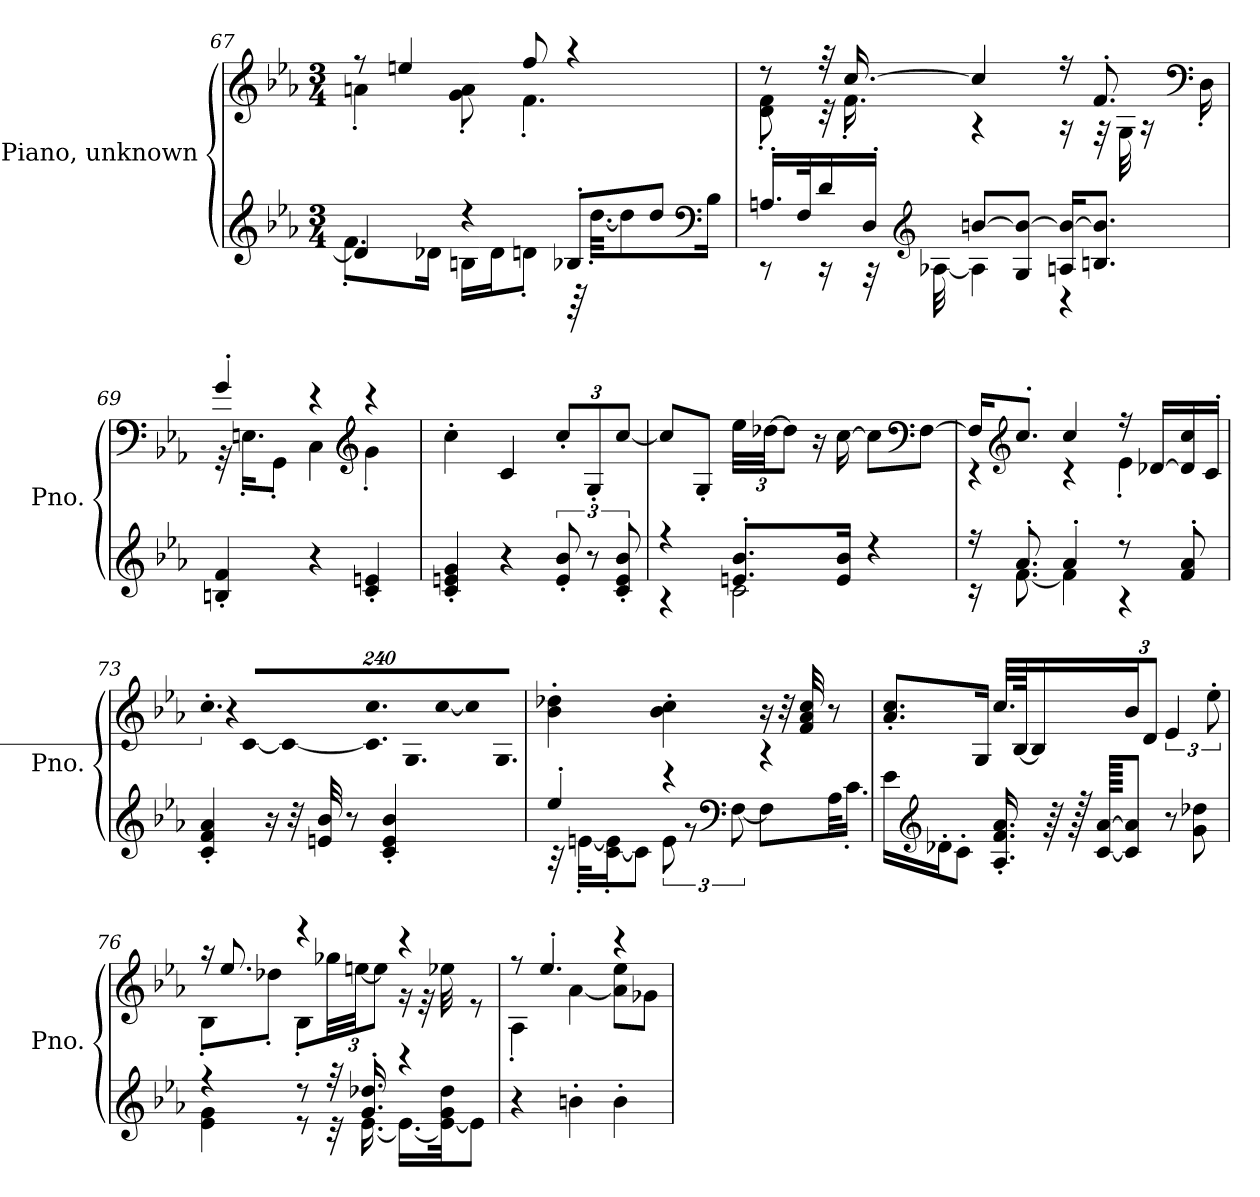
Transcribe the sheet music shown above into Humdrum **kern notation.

**kern	**kern
*part1	*part1
*staff2	*staff1
*I"Piano, unknown	*
*I'Pno.	*
*clefG2	*clefG2
*k[b-e-a-]	*k[b-e-a-]
*M3/4	*M3/4
=67	=67
*^	*^
4d/]	8.f'\L	8r	4an'\
.	.	4een/	.
.	16d-X\Jk	.	.
4r	16Bn\LL	.	8g\' 8a\'
.	16d-\J	.	.
.	8dn'\J	8ff/	4.f'\
8B-X'/L	64r	4r	.
.	[32.dd'\KKL	.	.
.	8dd\]	.	.
8dd/J	.	.	.
*clefF4	*	*	*
.	16B-\Jk	.	.
!!LO:LB:g=z	!!
=68	=68	=68	=68
16.An'/LL	8r	8r	8d\' 8f\'
32F/K	.	.	.
16d/	16r	32r	32r
.	.	[16.cc/	16.f'\
16D'/JJ	32r	.	.
*clefG2	*	*	*
.	[32A-X\	.	.
[8bn/L	4A-\]	4cc/]	4r
8G/ 8b/_J	.	.	.
16An/ 16b/_KL	4r	16r	16r
8.Bn/ 8.b/]J	.	8.f'/	32r
.	.	.	32G\
.	.	.	16r
*	*	*clefF4	*
.	.	.	16D'\
*v	*v	*	*
=69	=69	=69
4Bn/' 4f/'	4g'/	32r
.	.	16.En'\KL
.	.	8GG'\J
4r	4r	4C\
*	*clefG2	*
4c/' 4en/'	4r	4g'\
*	*v	*v
=70	=70
4c/' 4en/' 4g/'	4cc'\
4r	4c/
*	*Xbrackettup
12e/' 12b-/'	12cc'/L
12r	12G'/
12c/' 12e/' 12b-/'	[12cc/J
!!LO:LB:g=z
=71	=71
*^	*
4r	4r	8cc/L]
.	.	8G'/J
8.en/' 8.b-/'L	2c\	48ee-\LLL
.	.	[48dd-X\JJ
.	.	12dd-\J]
.	.	16r
16e/ 16b-/Jk	.	[16cc\
4r	.	8cc\L]
*	*	*clefF4
.	.	[8F\J
=72	=72	=72
*	*	*^
16r	16r	16F/KL]	4r
*	*	*clefG2	*
8.a-'/	[8.f\	8.cc'/J	.
4a-'/	4f\]	4cc/	4r
8r	4r	16r	4e-'\
.	.	[16d-X/LL	.
8f/' 8a-/'	.	16d-/] 16cc/	.
.	.	16c'/JJ	.
*v	*v	*	*
*	*v	*v
=73	=73
*	*brackettup
!	!LO:N:vis=16.
4c/' 4f/' 4a-/'	960%103cc'\
!	!LO:N:vis=32.
.	1920%103r
!	!LO:N:vis=8
.	[960%137c/L
16r	.
!	!LO:N:vis=64
.	960%17c/KKL_
32r	.
!	!LO:N:vis=16.
.	960%103c/] 960%103cc/
32en/ 32b-/	.
8r	.
!	!LO:N:vis=32.
.	1920%103G/JK
!	!LO:N:vis=8
.	[960%137cc/
4c/' 4e/' 4b-/'	.
!	!LO:N:vis=64
.	960%17cc/KKL]
!	!LO:N:vis=16.
.	960%103G/JJ
!!LO:LB:g=z
=74	=74
*^	*
4ee-'/	32r	4b-\' 4dd-X\'
.	[32en'\KLL	.
.	[16c\' 16e\]'J	.
.	8c\J]	.
4r	12e\	4b-\' 4cc\'
.	12r	.
*clefF4	*	*
.	[12F\	.
4r	8F\L]	16r
.	.	32r
.	.	32f/ 32a-/ 32cc/
.	32A-\KL	8r
.	16.c'\JJ	.
*v	*v	*
=75	=75
16e-\LL	8.a-/' 8.cc/'L
*clefG2	*
16d-X'\J	.
8c'\J	.
.	16G/Jk
16.A-/' 16.f/' 16.a-/'	32.cc/LLL
.	[64B-/JK
.	16B-/]
64r	.
128r	.
[128c/ [128a-/KKKKL	.
*	*Xbrackettup
8c/] 8a-/]J	24b-/J
.	12d/J
*	*brackettup
8r	6e-/
8g\ 8dd-X\	.
.	12ee-'\
!!LO:LB:g=z
=76	=76
*^	*^
4r	4e-\ 4g\	16r	8B-'\L
.	.	8.ee-/	.
.	.	.	8dd-X'\J
8r	8r	4r	8B-'\L
*	*	*	*Xbrackettup
32r	32r	.	48gg-X\LL
.	.	.	[48een\JJ
16.g/' 16.dd-X/'	[16.e-\	.	.
.	.	.	12ee\J]
4r	16.e-\LL_	4r	16r
.	.	.	32r
.	32e-\_ 32g\ 32dd-\JK	.	32ee-X\
.	8e-\J]	.	8r
*v	*v	*	*
=77	=77	=77
4r	8r	4A-'\
.	4.ee-'/	.
4bn'\	.	[4a-\
4b'\	4r	8a-\] 8ee-\L
.	.	8g-X\J
*	*v	*v
=	=
*-	*-
